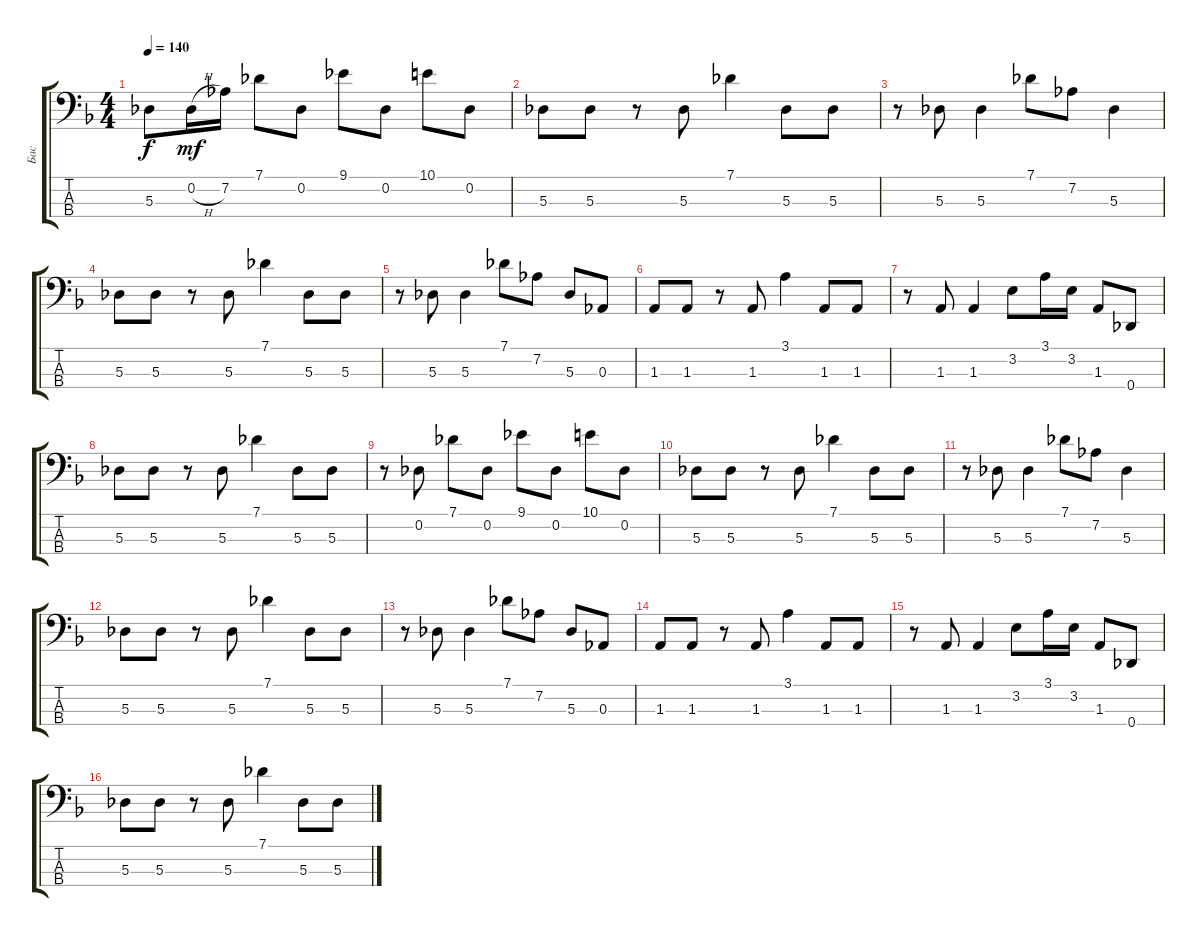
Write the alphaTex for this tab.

\track ("Бас" "Бас") {instrument electricbassfinger}
\staff {score tabs}
\tuning (Gb2 Db2 Ab1 Db1) {hide}
\ts (4 4)
\tempo 140
\clef f4
\ks dminor
5.3{t}.8{dy f} 0.2{h}.16{dy mf} 7.2.16 7.1.8 0.2.8 9.1.8 0.2.8 10.1.8 0.2.8 |
5.3.8 5.3.8 r.8 5.3.8 7.1.4 5.3.8 5.3.8 |
r.8 5.3.8 5.3.4 7.1.8 7.2.8 5.3.4 |
5.3.8 5.3.8 r.8 5.3.8 7.1.4 5.3.8 5.3.8 |
r.8 5.3.8 5.3.4 7.1.8 7.2.8 5.3.8 0.3.8 |
1.3.8 1.3.8 r.8 1.3.8 3.1.4 1.3.8 1.3.8 |
r.8 1.3.8 1.3.4 3.2.8 3.1.16 3.2.16 1.3.8 0.4.8 |
5.3.8 5.3.8 r.8 5.3.8 7.1.4 5.3.8 5.3.8 |
r.8 0.2.8 7.1.8 0.2.8 9.1.8 0.2.8 10.1.8 0.2.8 |
5.3.8 5.3.8 r.8 5.3.8 7.1.4 5.3.8 5.3.8 |
r.8 5.3.8 5.3.4 7.1.8 7.2.8 5.3.4 |
5.3.8 5.3.8 r.8 5.3.8 7.1.4 5.3.8 5.3.8 |
r.8 5.3.8 5.3.4 7.1.8 7.2.8 5.3.8 0.3.8 |
1.3.8 1.3.8 r.8 1.3.8 3.1.4 1.3.8 1.3.8 |
r.8 1.3.8 1.3.4 3.2.8 3.1.16 3.2.16 1.3.8 0.4.8 |
5.3.8 5.3.8 r.8 5.3.8 7.1.4 5.3.8 5.3.8
